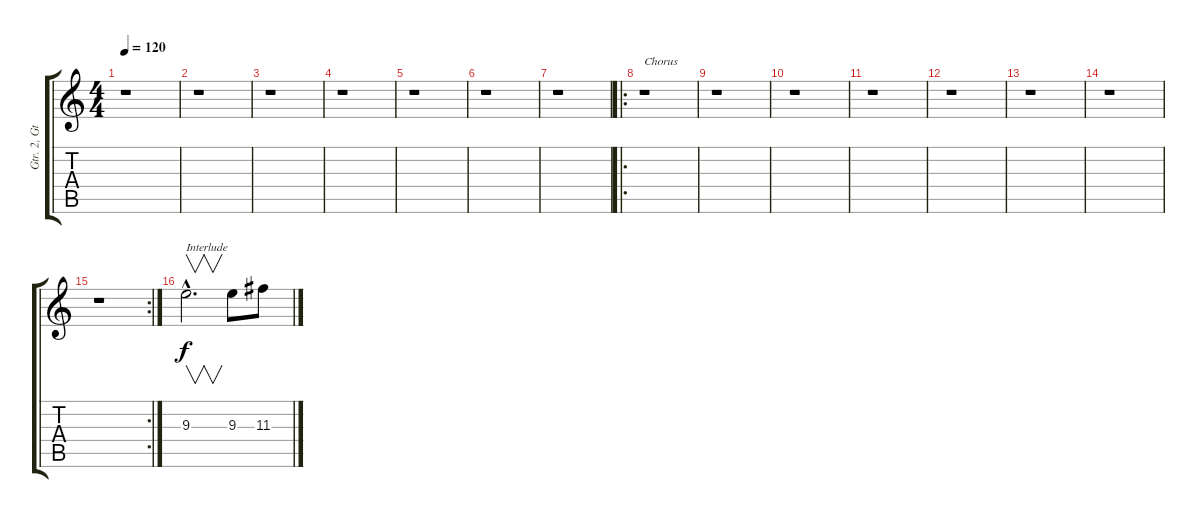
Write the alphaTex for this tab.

\track ("Gtr. 2, Gtr.5" "Gtr. 2, Gt") {instrument distortionguitar}
\staff {score tabs}
\tuning (E4 B3 G3 D3 A2 E2) {hide}
\ts (4 4)
\tempo 120
\clef g2
\ks c
r.1{dy f} |
r.1 |
r.1 |
r.1 |
r.1 |
r.1 |
r.1 |
\ro
r.1{txt "Chorus"} |
r.1 |
r.1 |
r.1 |
r.1 |
r.1 |
r.1 |
\rc 2
r.1 |
9.3{hac}.2{v d txt "Interlude"} 9.3.8 11.3.8
